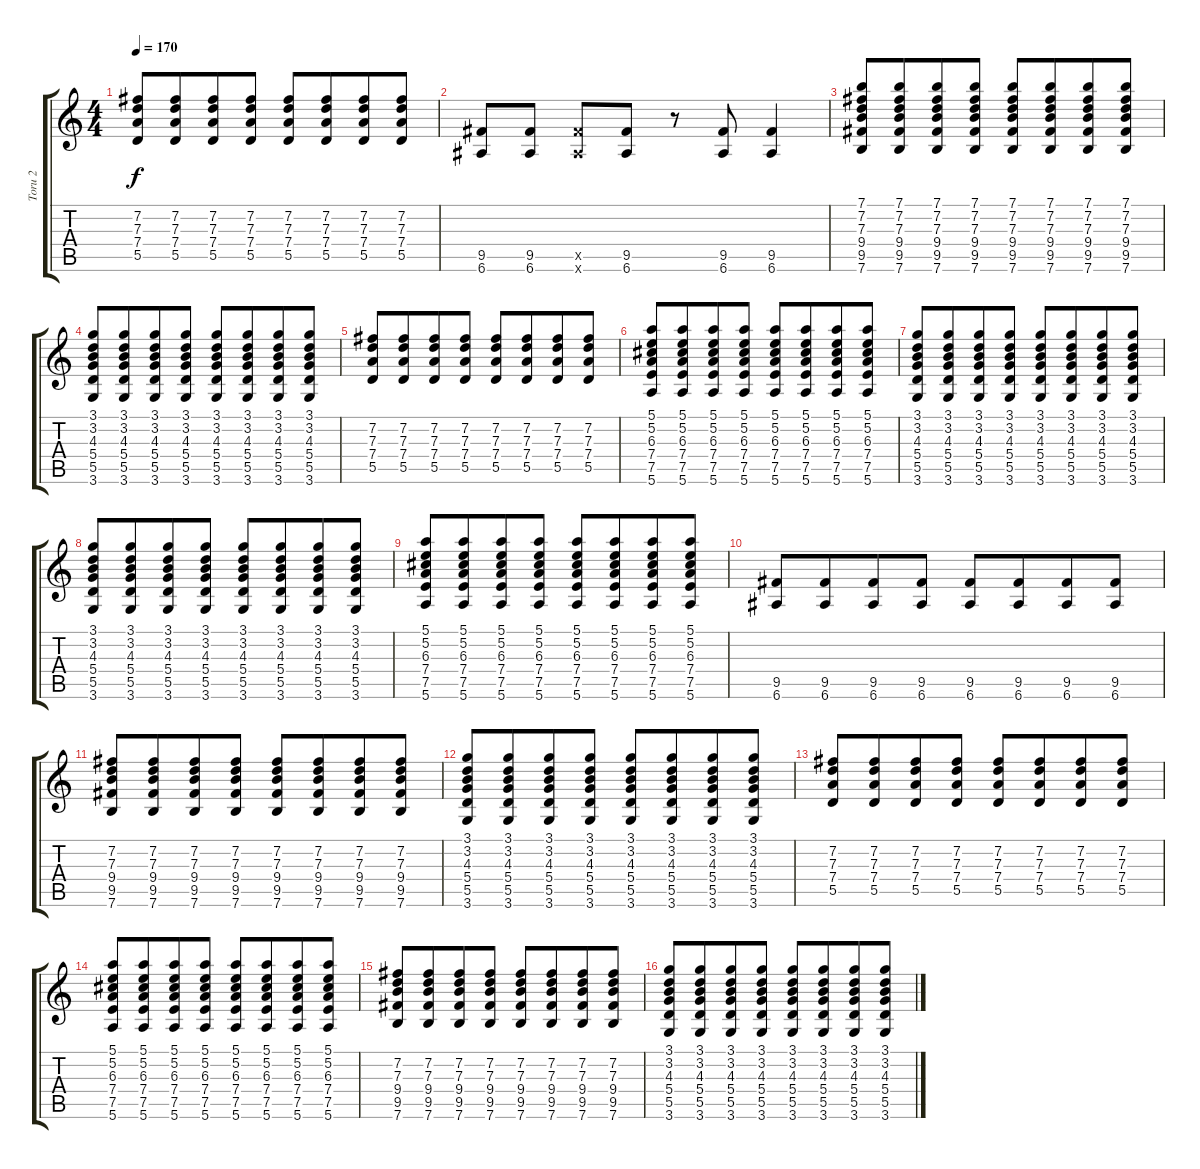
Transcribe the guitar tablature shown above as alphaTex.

\track ("Toru 2" "Toru 2") {instrument overdrivenguitar}
\staff {score tabs}
\tuning (E4 B3 G3 D3 A2 E2) {hide}
\ts (4 4)
\tempo 170
\clef g2
\ks c
(7.2 7.3 7.4 5.5).8{dy f beam Up} (7.2 7.3 7.4 5.5).8{beam Up beam merge} (7.2 7.3 7.4 5.5).8{beam Up} (7.2 7.3 7.4 5.5).8{beam Up} (7.2 7.3 7.4 5.5).8{beam Up} (7.2 7.3 7.4 5.5).8{beam Up beam merge} (7.2 7.3 7.4 5.5).8{beam Up} (7.2 7.3 7.4 5.5).8{beam Up} |
(9.5 6.6).8 (9.5 6.6).8 (9.5{x} 6.6{x}).8 (9.5 6.6).8 r.8 (9.5 6.6).8 (9.5 6.6).4 |
(7.1 7.2 7.3 9.4 9.5 7.6).8{beam Up} (7.1 7.2 7.3 9.4 9.5 7.6).8{beam Up beam merge} (7.1 7.2 7.3 9.4 9.5 7.6).8{beam Up} (7.1 7.2 7.3 9.4 9.5 7.6).8{beam Up} (7.1 7.2 7.3 9.4 9.5 7.6).8{beam Up} (7.1 7.2 7.3 9.4 9.5 7.6).8{beam Up beam merge} (7.1 7.2 7.3 9.4 9.5 7.6).8{beam Up} (7.1 7.2 7.3 9.4 9.5 7.6).8{beam Up} |
(3.1 3.2 4.3 5.4 5.5 3.6).8 (3.1 3.2 4.3 5.4 5.5 3.6).8{beam merge} (3.1 3.2 4.3 5.4 5.5 3.6).8 (3.1 3.2 4.3 5.4 5.5 3.6).8 (3.1 3.2 4.3 5.4 5.5 3.6).8 (3.1 3.2 4.3 5.4 5.5 3.6).8{beam merge} (3.1 3.2 4.3 5.4 5.5 3.6).8 (3.1 3.2 4.3 5.4 5.5 3.6).8 |
(7.2 7.3 7.4 5.5).8{beam Up} (7.2 7.3 7.4 5.5).8{beam Up beam merge} (7.2 7.3 7.4 5.5).8{beam Up} (7.2 7.3 7.4 5.5).8{beam Up} (7.2 7.3 7.4 5.5).8{beam Up} (7.2 7.3 7.4 5.5).8{beam Up beam merge} (7.2 7.3 7.4 5.5).8{beam Up} (7.2 7.3 7.4 5.5).8{beam Up} |
(5.1 5.2 6.3 7.4 7.5 5.6).8 (5.1 5.2 6.3 7.4 7.5 5.6).8{beam merge} (5.1 5.2 6.3 7.4 7.5 5.6).8 (5.1 5.2 6.3 7.4 7.5 5.6).8 (5.1 5.2 6.3 7.4 7.5 5.6).8 (5.1 5.2 6.3 7.4 7.5 5.6).8{beam merge} (5.1 5.2 6.3 7.4 7.5 5.6).8 (5.1 5.2 6.3 7.4 7.5 5.6).8 |
(3.1 3.2 4.3 5.4 5.5 3.6).8 (3.1 3.2 4.3 5.4 5.5 3.6).8{beam merge} (3.1 3.2 4.3 5.4 5.5 3.6).8 (3.1 3.2 4.3 5.4 5.5 3.6).8 (3.1 3.2 4.3 5.4 5.5 3.6).8 (3.1 3.2 4.3 5.4 5.5 3.6).8{beam merge} (3.1 3.2 4.3 5.4 5.5 3.6).8 (3.1 3.2 4.3 5.4 5.5 3.6).8 |
(3.1 3.2 4.3 5.4 5.5 3.6).8 (3.1 3.2 4.3 5.4 5.5 3.6).8{beam merge} (3.1 3.2 4.3 5.4 5.5 3.6).8 (3.1 3.2 4.3 5.4 5.5 3.6).8 (3.1 3.2 4.3 5.4 5.5 3.6).8 (3.1 3.2 4.3 5.4 5.5 3.6).8{beam merge} (3.1 3.2 4.3 5.4 5.5 3.6).8 (3.1 3.2 4.3 5.4 5.5 3.6).8 |
(5.1 5.2 6.3 7.4 7.5 5.6).8 (5.1 5.2 6.3 7.4 7.5 5.6).8{beam merge} (5.1 5.2 6.3 7.4 7.5 5.6).8 (5.1 5.2 6.3 7.4 7.5 5.6).8 (5.1 5.2 6.3 7.4 7.5 5.6).8 (5.1 5.2 6.3 7.4 7.5 5.6).8{beam merge} (5.1 5.2 6.3 7.4 7.5 5.6).8 (5.1 5.2 6.3 7.4 7.5 5.6).8 |
(9.5 6.6).8 (9.5 6.6).8{beam merge} (9.5 6.6).8 (9.5 6.6).8 (9.5 6.6).8 (9.5 6.6).8{beam merge} (9.5 6.6).8 (9.5 6.6).8 |
(7.2 7.3 9.4 9.5 7.6).8{beam Up} (7.2 7.3 9.4 9.5 7.6).8{beam Up beam merge} (7.2 7.3 9.4 9.5 7.6).8{beam Up} (7.2 7.3 9.4 9.5 7.6).8{beam Up} (7.2 7.3 9.4 9.5 7.6).8{beam Up} (7.2 7.3 9.4 9.5 7.6).8{beam Up beam merge} (7.2 7.3 9.4 9.5 7.6).8{beam Up} (7.2 7.3 9.4 9.5 7.6).8{beam Up} |
(3.1 3.2 4.3 5.4 5.5 3.6).8 (3.1 3.2 4.3 5.4 5.5 3.6).8{beam merge} (3.1 3.2 4.3 5.4 5.5 3.6).8 (3.1 3.2 4.3 5.4 5.5 3.6).8 (3.1 3.2 4.3 5.4 5.5 3.6).8 (3.1 3.2 4.3 5.4 5.5 3.6).8{beam merge} (3.1 3.2 4.3 5.4 5.5 3.6).8 (3.1 3.2 4.3 5.4 5.5 3.6).8 |
(7.2 7.3 7.4 5.5).8{beam Up} (7.2 7.3 7.4 5.5).8{beam Up beam merge} (7.2 7.3 7.4 5.5).8{beam Up} (7.2 7.3 7.4 5.5).8{beam Up} (7.2 7.3 7.4 5.5).8{beam Up} (7.2 7.3 7.4 5.5).8{beam Up beam merge} (7.2 7.3 7.4 5.5).8{beam Up} (7.2 7.3 7.4 5.5).8{beam Up} |
(5.1 5.2 6.3 7.4 7.5 5.6).8 (5.1 5.2 6.3 7.4 7.5 5.6).8{beam merge} (5.1 5.2 6.3 7.4 7.5 5.6).8 (5.1 5.2 6.3 7.4 7.5 5.6).8 (5.1 5.2 6.3 7.4 7.5 5.6).8 (5.1 5.2 6.3 7.4 7.5 5.6).8{beam merge} (5.1 5.2 6.3 7.4 7.5 5.6).8 (5.1 5.2 6.3 7.4 7.5 5.6).8 |
(7.2 7.3 9.4 9.5 7.6).8{beam Up} (7.2 7.3 9.4 9.5 7.6).8{beam Up beam merge} (7.2 7.3 9.4 9.5 7.6).8{beam Up} (7.2 7.3 9.4 9.5 7.6).8{beam Up} (7.2 7.3 9.4 9.5 7.6).8{beam Up} (7.2 7.3 9.4 9.5 7.6).8{beam Up beam merge} (7.2 7.3 9.4 9.5 7.6).8{beam Up} (7.2 7.3 9.4 9.5 7.6).8{beam Up} |
(3.1 3.2 4.3 5.4 5.5 3.6).8 (3.1 3.2 4.3 5.4 5.5 3.6).8{beam merge} (3.1 3.2 4.3 5.4 5.5 3.6).8 (3.1 3.2 4.3 5.4 5.5 3.6).8 (3.1 3.2 4.3 5.4 5.5 3.6).8 (3.1 3.2 4.3 5.4 5.5 3.6).8{beam merge} (3.1 3.2 4.3 5.4 5.5 3.6).8 (3.1 3.2 4.3 5.4 5.5 3.6).8
